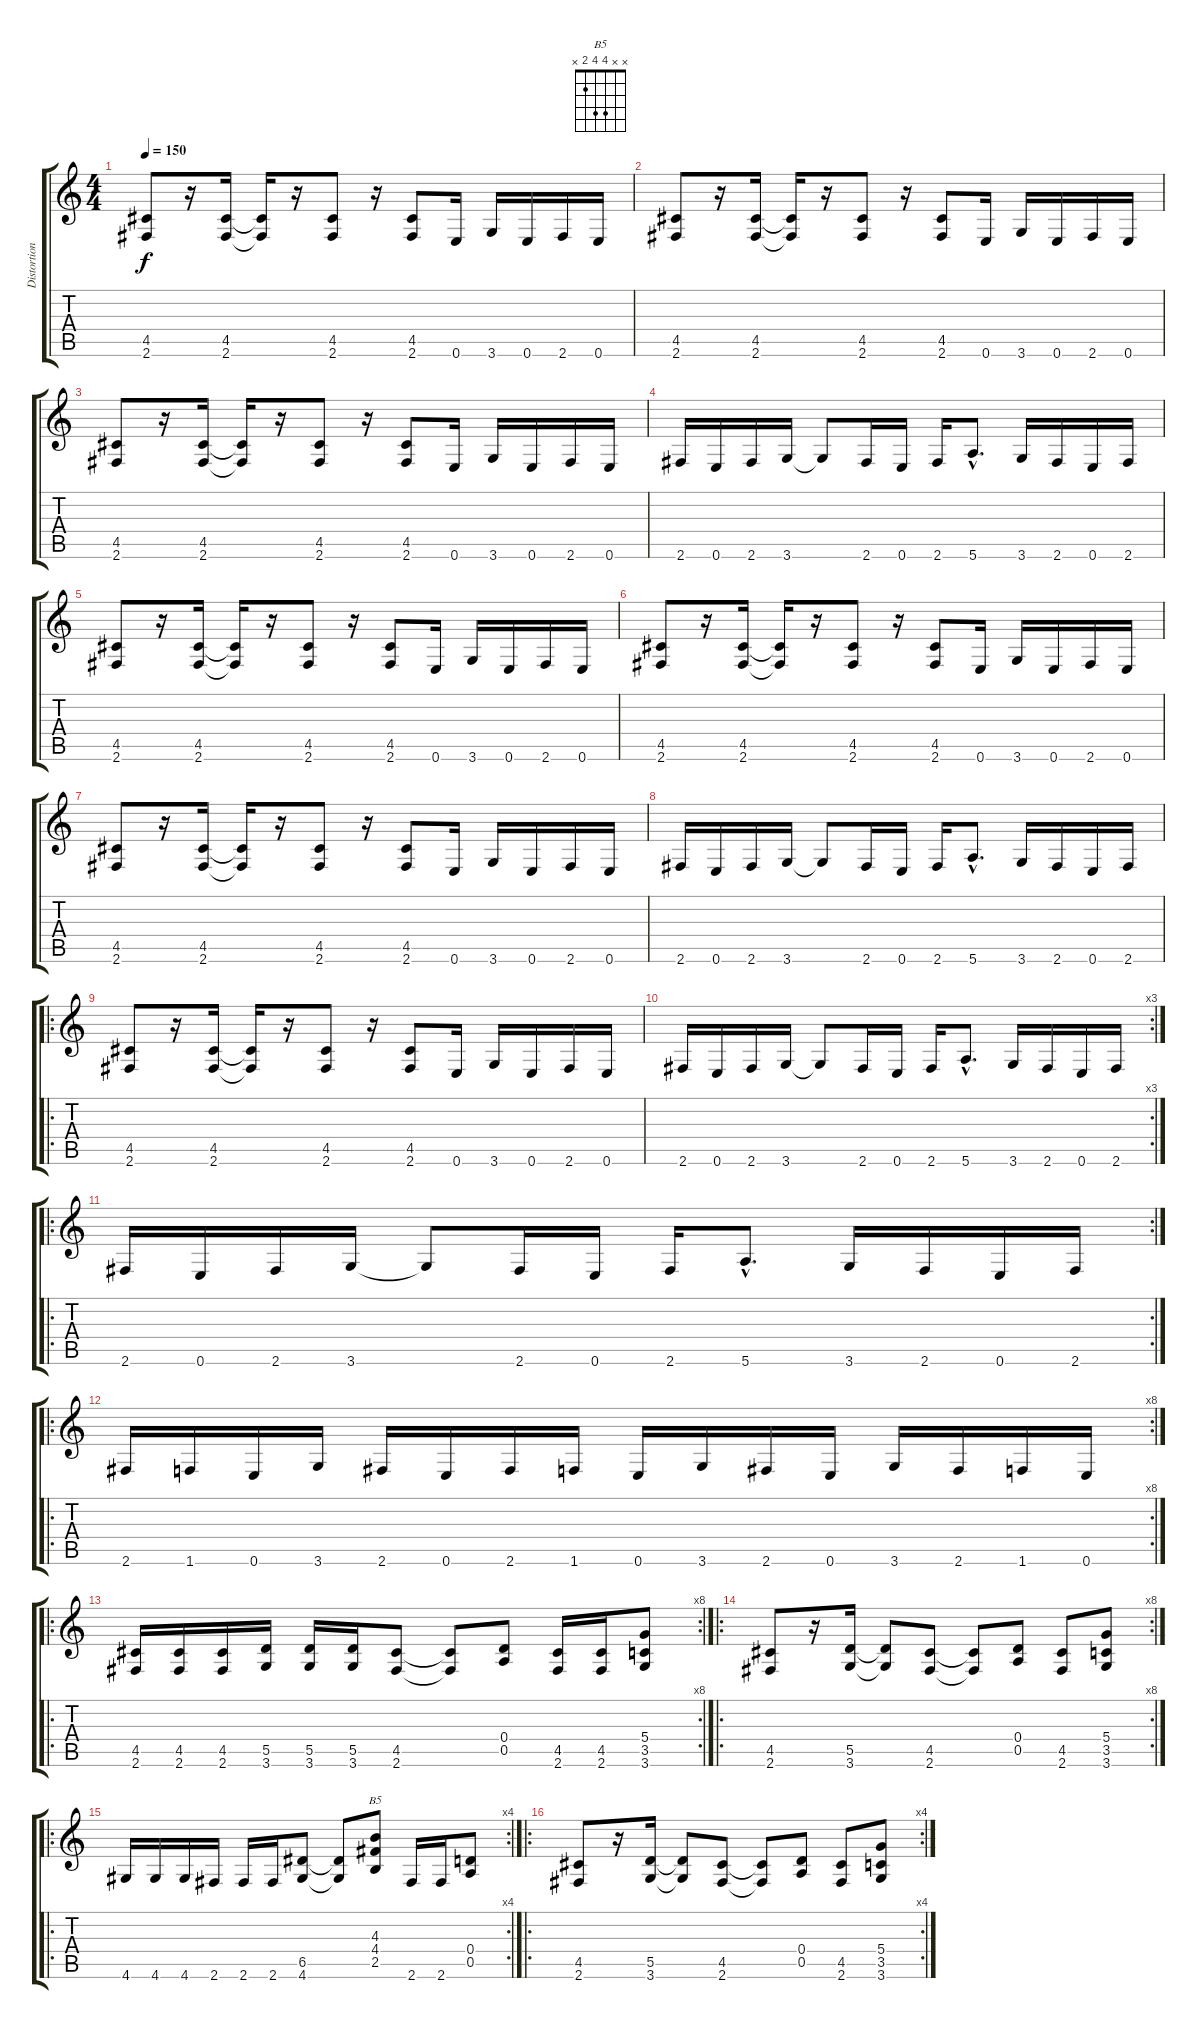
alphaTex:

\track ("Distortion Guitar" "Distortion") {instrument distortionguitar}
\staff {score tabs}
\tuning (E4 B3 G3 D3 A2 E2) {hide}
\chord ("B5" x x 4 4 2 x)
\ts (4 4)
\tempo 150
\clef g2
\ks c
(4.5 2.6).8{dy f instrument distortionguitar} r.16 (4.5 2.6).16 (4.5{t} 2.6{t}).16 r.16 (4.5 2.6).8 r.16 (4.5 2.6).8 0.6.16 3.6.16 0.6.16 2.6.16 0.6.16 |
(4.5 2.6).8 r.16 (4.5 2.6).16 (4.5{t} 2.6{t}).16 r.16 (4.5 2.6).8 r.16 (4.5 2.6).8 0.6.16 3.6.16 0.6.16 2.6.16 0.6.16 |
(4.5 2.6).8 r.16 (4.5 2.6).16 (4.5{t} 2.6{t}).16 r.16 (4.5 2.6).8 r.16 (4.5 2.6).8 0.6.16 3.6.16 0.6.16 2.6.16 0.6.16 |
2.6.16 0.6.16 2.6.16 3.6.16 3.6{t}.8 2.6.16 0.6.16 2.6.16 5.6{hac}.8{d} 3.6.16 2.6.16 0.6.16 2.6.16 |
(4.5 2.6).8 r.16 (4.5 2.6).16 (4.5{t} 2.6{t}).16 r.16 (4.5 2.6).8 r.16 (4.5 2.6).8 0.6.16 3.6.16 0.6.16 2.6.16 0.6.16 |
(4.5 2.6).8 r.16 (4.5 2.6).16 (4.5{t} 2.6{t}).16 r.16 (4.5 2.6).8 r.16 (4.5 2.6).8 0.6.16 3.6.16 0.6.16 2.6.16 0.6.16 |
(4.5 2.6).8 r.16 (4.5 2.6).16 (4.5{t} 2.6{t}).16 r.16 (4.5 2.6).8 r.16 (4.5 2.6).8 0.6.16 3.6.16 0.6.16 2.6.16 0.6.16 |
2.6.16 0.6.16 2.6.16 3.6.16 3.6{t}.8 2.6.16 0.6.16 2.6.16 5.6{hac}.8{d} 3.6.16 2.6.16 0.6.16 2.6.16 |
\ro
(4.5 2.6).8 r.16 (4.5 2.6).16 (4.5{t} 2.6{t}).16 r.16 (4.5 2.6).8 r.16 (4.5 2.6).8 0.6.16 3.6.16 0.6.16 2.6.16 0.6.16 |
\rc 3
2.6.16 0.6.16 2.6.16 3.6.16 3.6{t}.8 2.6.16 0.6.16 2.6.16 5.6{hac}.8{d} 3.6.16 2.6.16 0.6.16 2.6.16 |
\ro
\rc 2
2.6.16 0.6.16 2.6.16 3.6.16 3.6{t}.8 2.6.16 0.6.16 2.6.16 5.6{hac}.8{d} 3.6.16 2.6.16 0.6.16 2.6.16 |
\ro
\rc 8
2.6.16 1.6.16 0.6.16 3.6.16 2.6.16 0.6.16 2.6.16 1.6.16 0.6.16 3.6.16 2.6.16 0.6.16 3.6.16 2.6.16 1.6.16 0.6.16 |
\ro
\rc 8
(4.5 2.6).16 (4.5 2.6).16 (4.5 2.6).16 (5.5 3.6).16 (5.5 3.6).16 (5.5 3.6).16 (4.5 2.6).8 (4.5{t} 2.6{t}).8 (0.4 0.5).8 (4.5 2.6).16 (4.5 2.6).16 (5.4 3.5 3.6).8 |
\ro
\rc 8
(4.5 2.6).8 r.16 (5.5 3.6).16 (5.5{t} 3.6{t}).8 (4.5 2.6).8 (4.5{t} 2.6{t}).8 (0.4 0.5).8 (4.5 2.6).8 (5.4 3.5 3.6).8 |
\ro
\rc 4
4.6.16 4.6.16 4.6.16 2.6.16 2.6.16 2.6.16 (6.5 4.6).8 (6.5{t} 4.6{t}).8 (4.3 4.4 2.5).8{ch "B5"} 2.6.16 2.6.16 (0.4 0.5).8 |
\ro
\rc 4
(4.5 2.6).8 r.16 (5.5 3.6).16 (5.5{t} 3.6{t}).8 (4.5 2.6).8 (4.5{t} 2.6{t}).8 (0.4 0.5).8 (4.5 2.6).8 (5.4 3.5 3.6).8
